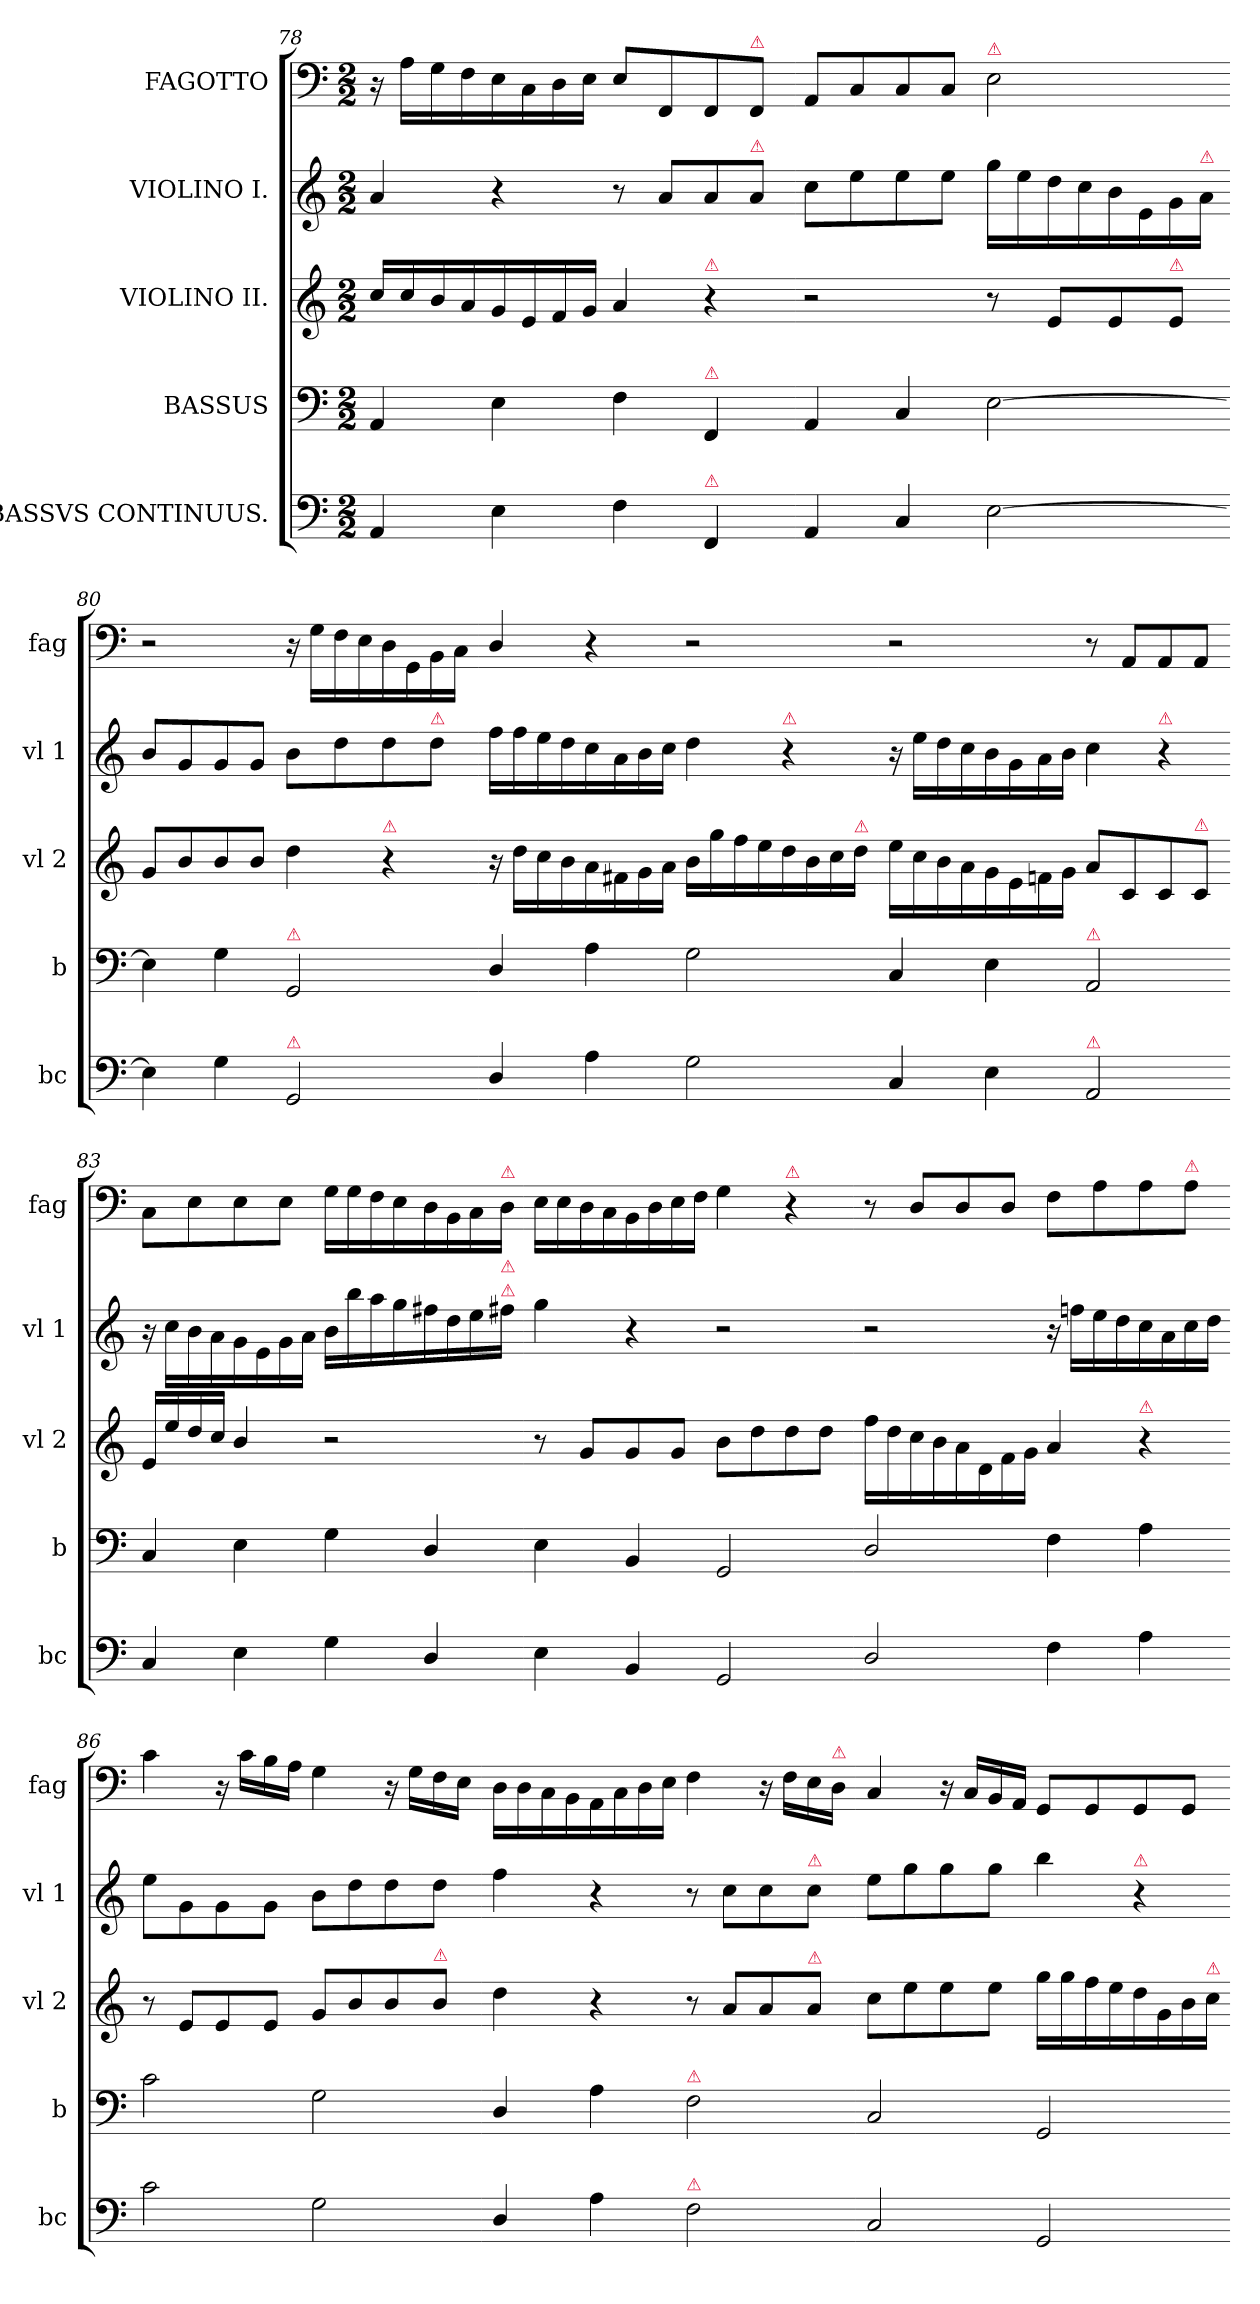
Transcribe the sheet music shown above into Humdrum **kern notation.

**kern	**kern	**kern	**kern	**kern
*part5	*part4	*part3	*part2	*part1
*staff5	*staff4	*staff3	*staff2	*staff1
*I"BASSVS CONTINUUS.	*I"BASSUS	*I"VIOLINO II.	*I"VIOLINO I.	*I"FAGOTTO
*I'bc	*I'b	*I'vl 2	*I'vl 1	*I'fag
*clefF4	*clefF4	*clefG2	*clefG2	*clefF4
*k[]	*k[]	*k[]	*k[]	*k[]
*a:	*a:	*a:	*a:	*a:
*M2/2	*M2/2	*M2/2	*M2/2	*M2/2
=78	=78	=78	=78	=78
4AA/	4AA/	16cc/LL	4a/	16r
.	.	16cc/	.	16A\LL
.	.	16b/	.	16G\
.	.	16a/	.	16F\
4E\	4E\	16g/	4r	16E\
.	.	16e/	.	16C\
.	.	16f/	.	16D\
.	.	16g/JJ	.	16E\JJ
4F\	4F\	4a/	8r	8E/L
.	.	.	8a/L	8FF/
!	!	!LO:TX:a:color=crimson:t=⚠	!	!
!	!LO:TX:a:color=crimson:t=⚠	!	!	!
!LO:TX:a:color=crimson:t=⚠	!	!	!	!
4FF/	4FF/	4r	8a/	8FF/
!	!	!	!	!LO:TX:a:color=crimson:t=⚠
!	!	!	!LO:TX:a:color=crimson:t=⚠	!
.	.	.	8a/J	8FF/J
=79-	=79-	=79-	=79-	=79-
4AA/	4AA/	2r	8cc\L	8AA/L
.	.	.	8ee\	8C/
4C/	4C/	.	8ee\	8C/
.	.	.	8ee\J	8C/J
!	!	!	!	!LO:TX:a:color=crimson:t=⚠
[2E\	[2E\	8r	16gg\LL	2E\
.	.	.	16ee\	.
.	.	8e/L	16dd\	.
.	.	.	16cc\	.
.	.	8e/	16b\	.
.	.	.	16e\	.
!	!	!LO:TX:a:color=crimson:t=⚠	!	!
.	.	8e/J	16g\	.
!	!	!	!LO:TX:a:color=crimson:t=⚠	!
.	.	.	16a\JJ	.
=80-	=80-	=80-	=80-	=80-
4E]	4E]	8g/L	8b/L	2r
.	.	8b/	8g/	.
4G\	4G\	8b/	8g/	.
.	.	8b/J	8g/J	.
!	!LO:TX:a:color=crimson:t=⚠	!	!	!
!LO:TX:a:color=crimson:t=⚠	!	!	!	!
2GG/	2GG/	4dd\	8b\L	16r
.	.	.	.	16G\LL
.	.	.	8dd\	16F\
.	.	.	.	16E\
!	!	!LO:TX:a:color=crimson:t=⚠	!	!
.	.	4r	8dd\	16D\
.	.	.	.	16GG\
!	!	!	!LO:TX:a:color=crimson:t=⚠	!
.	.	.	8dd\J	16BB\
.	.	.	.	16C\JJ
=81-	=81-	=81-	=81-	=81-
4D/	4D/	16r	16ff\LL	4D/
.	.	16dd\LL	16ff\	.
.	.	16cc\	16ee\	.
.	.	16b\	16dd\	.
4A\	4A\	16a\	16cc\	4r
.	.	16f#X\	16a\	.
.	.	16g\	16b\	.
.	.	16a\JJ	16cc\JJ	.
2G\	2G\	16b\LL	4dd\	2r
.	.	16gg\	.	.
.	.	16ff\	.	.
.	.	16ee\	.	.
!	!	!	!LO:TX:a:color=crimson:t=⚠	!
.	.	16dd\	4r	.
.	.	16b\	.	.
.	.	16cc\	.	.
!	!	!LO:TX:a:color=crimson:t=⚠	!	!
.	.	16dd\JJ	.	.
=82-	=82-	=82-	=82-	=82-
4C/	4C/	16ee\LL	16r	2r
.	.	16cc\	16ee\LL	.
.	.	16b\	16dd\	.
.	.	16a\	16cc\	.
4E\	4E\	16g\	16b\	.
.	.	16e\	16g\	.
.	.	16fn\	16a\	.
.	.	16g\JJ	16b\JJ	.
!	!LO:TX:a:color=crimson:t=⚠	!	!	!
!LO:TX:a:color=crimson:t=⚠	!	!	!	!
2AA/	2AA/	8a/L	4cc\	8r
.	.	8c/	.	8AA/L
!	!	!	!LO:TX:a:color=crimson:t=⚠	!
.	.	8c/	4r	8AA/
!	!	!LO:TX:a:color=crimson:t=⚠	!	!
.	.	8c/J	.	8AA/J
=83-	=83-	=83-	=83-	=83-
4C/	4C/	16e/LL	16r	8C\L
.	.	16ee/	16cc\LL	.
.	.	16dd/	16b\	8E\
.	.	16cc/JJ	16a\	.
4E\	4E\	4b/	16g\	8E\
.	.	.	16e\	.
.	.	.	16g\	8E\J
.	.	.	16a\JJ	.
4G\	4G\	2r	16b\LL	16G\LL
.	.	.	16bb\	16G\
.	.	.	16aa\	16F\
.	.	.	16gg\	16E\
4D/	4D/	.	16ff#X\	16D\
.	.	.	16dd\	16BB\
.	.	.	16ee\	16C\
!	!	!	!	!LO:TX:a:color=crimson:t=⚠
!	!	!	!LO:TX:a:color=crimson:t=⚠	!
!	!	!	!LO:TX:a:color=crimson:t=⚠	!
.	.	.	16ff#X\JJ	16D\JJ
=84-	=84-	=84-	=84-	=84-
4E\	4E\	8r	4gg\	16E\LL
.	.	.	.	16E\
.	.	8g/L	.	16D\
.	.	.	.	16C\
4BB/	4BB/	8g/	4r	16BB\
.	.	.	.	16D\
.	.	8g/J	.	16E\
.	.	.	.	16F\JJ
2GG/	2GG/	8b\L	2r	4G\
.	.	8dd\	.	.
!	!	!	!	!LO:TX:a:color=crimson:t=⚠
.	.	8dd\	.	4r
.	.	8dd\J	.	.
=85-	=85-	=85-	=85-	=85-
2D/	2D/	16ff\LL	2r	8r
.	.	16dd\	.	.
.	.	16cc\	.	8D/L
.	.	16b\	.	.
.	.	16a\	.	8D/
.	.	16d\	.	.
.	.	16f\	.	8D/J
.	.	16g\JJ	.	.
4F\	4F\	4a/	16r	8F\L
.	.	.	16ffn\LL	.
.	.	.	16ee\	8A\
.	.	.	16dd\	.
!	!	!LO:TX:a:color=crimson:t=⚠	!	!
4A\	4A\	4r	16cc\	8A\
.	.	.	16a\	.
!	!	!	!	!LO:TX:a:color=crimson:t=⚠
.	.	.	16cc\	8A\J
.	.	.	16dd\JJ	.
=86-	=86-	=86-	=86-	=86-
2c\	2c\	8r	8ee\L	4c\
.	.	8e/L	8g\	.
.	.	8e/	8g\	16r
.	.	.	.	16c\LL
.	.	8e/J	8g\J	16B\
.	.	.	.	16A\JJ
2G\	2G\	8g/L	8b\L	4G\
.	.	8b/	8dd\	.
.	.	8b/	8dd\	16r
.	.	.	.	16G\LL
!	!	!LO:TX:a:color=crimson:t=⚠	!	!
.	.	8b/J	8dd\J	16F\
.	.	.	.	16E\JJ
=87-	=87-	=87-	=87-	=87-
4D/	4D/	4dd\	4ff\	16D\LL
.	.	.	.	16D\
.	.	.	.	16C\
.	.	.	.	16BB\
4A\	4A\	4r	4r	16AA\
.	.	.	.	16C\
.	.	.	.	16D\
.	.	.	.	16E\JJ
!	!LO:TX:a:color=crimson:t=⚠	!	!	!
!LO:TX:a:color=crimson:t=⚠	!	!	!	!
2F\	2F\	8r	8r	4F\
.	.	8a/L	8cc\L	.
.	.	8a/	8cc\	16r
.	.	.	.	16F\LL
!	!	!	!LO:TX:a:color=crimson:t=⚠	!
!	!	!LO:TX:a:color=crimson:t=⚠	!	!
.	.	8a/J	8cc\J	16E\
!	!	!	!	!LO:TX:a:color=crimson:t=⚠
.	.	.	.	16D\JJ
=88-	=88-	=88-	=88-	=88-
2C/	2C/	8cc\L	8ee\L	4C/
.	.	8ee\	8gg\	.
.	.	8ee\	8gg\	16r
.	.	.	.	16C/LL
.	.	8ee\J	8gg\J	16BB/
.	.	.	.	16AA/JJ
2GG/	2GG/	16gg\LL	4bb\	8GG/L
.	.	16gg\	.	.
.	.	16ff\	.	8GG/
.	.	16ee\	.	.
!	!	!	!LO:TX:a:color=crimson:t=⚠	!
.	.	16dd\	4r	8GG/
.	.	16g\	.	.
.	.	16b\	.	8GG/J
!	!	!LO:TX:a:color=crimson:t=⚠	!	!
.	.	16cc\JJ	.	.
=-	=-	=-	=-	=-
*-	*-	*-	*-	*-
